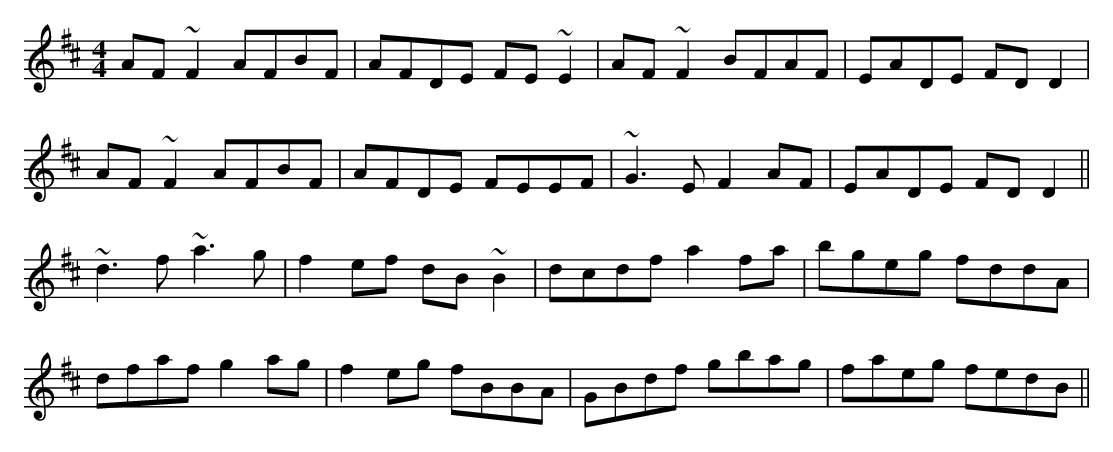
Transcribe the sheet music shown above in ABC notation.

X:1
M:4/4
K:D
AF~F2 AFBF|AFDE FE~E2|AF~F2 BFAF|EADE FDD2|
AF~F2 AFBF|AFDE FEEF|~G3E F2AF|EADE FDD2||
~d3f ~a3g|f2ef dB~B2|dcdf a2fa|bgeg fddA|
dfaf g2ag|f2eg fBBA|GBdf gbag|faeg fedB||
